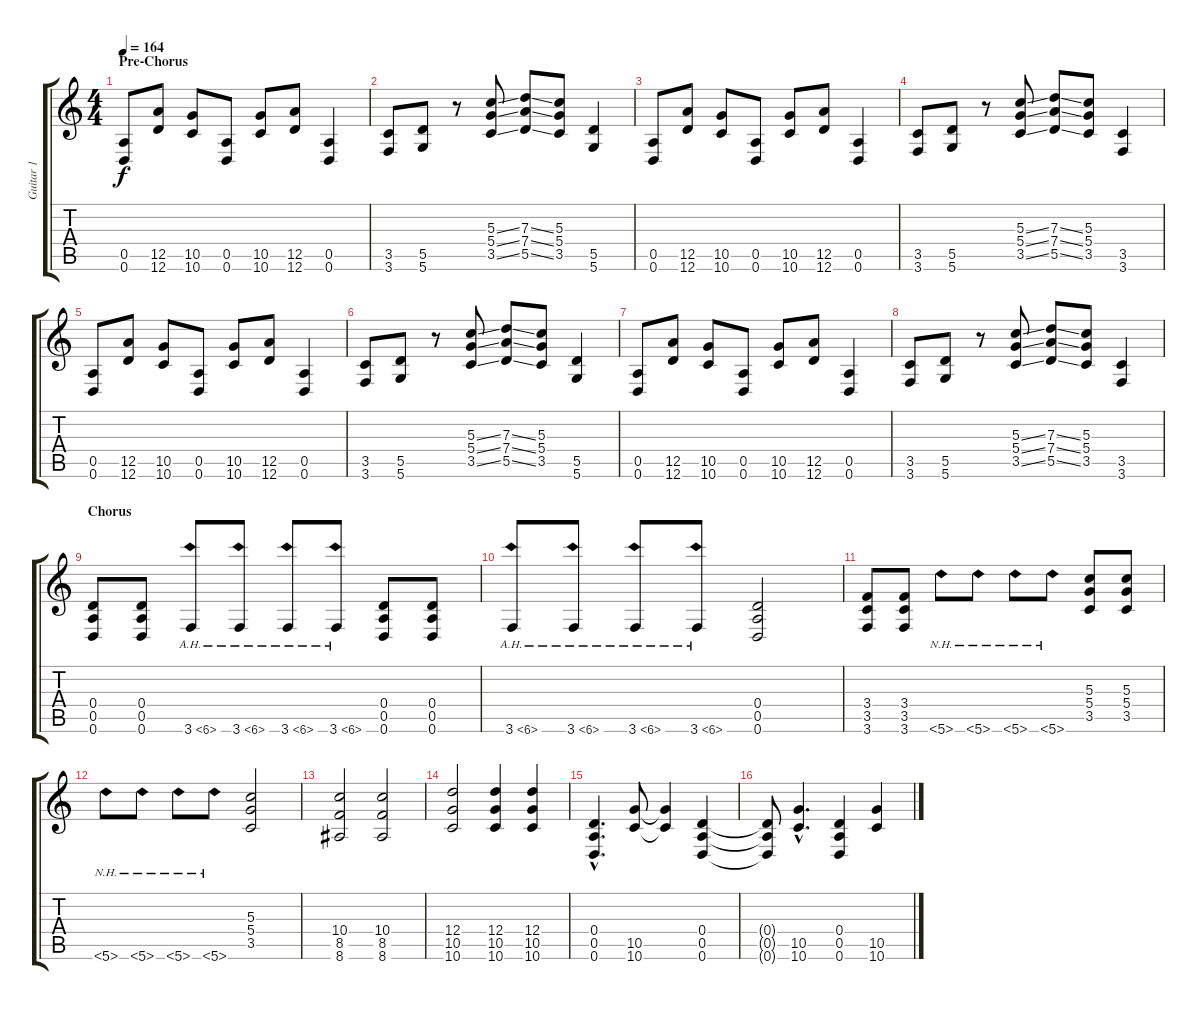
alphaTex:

\track ("Guitar 1" "Guitar 1") {instrument distortionguitar}
\staff {score tabs}
\tuning (E4 B3 G3 D3 A2 D2) {hide}
\ts (4 4)
\section ("" "Pre-Chorus")
\tempo 164
\clef g2
\ks c
(0.5 0.6).8{dy f} (12.5 12.6).8 (10.5 10.6).8 (0.5 0.6).8 (10.5 10.6).8 (12.5 12.6).8 (0.5 0.6).4 |
(3.5 3.6).8 (5.5 5.6).8 r.8 (5.3{ss} 5.4{ss} 3.5{ss}).8 (7.3{ss} 7.4{ss} 5.5{ss}).8 (5.3 5.4 3.5).8 (5.5 5.6).4 |
(0.5 0.6).8 (12.5 12.6).8 (10.5 10.6).8 (0.5 0.6).8 (10.5 10.6).8 (12.5 12.6).8 (0.5 0.6).4 |
(3.5 3.6).8 (5.5 5.6).8 r.8 (5.3{ss} 5.4{ss} 3.5{ss}).8 (7.3{ss} 7.4{ss} 5.5{ss}).8 (5.3 5.4 3.5).8 (3.5 3.6).4 |
(0.5 0.6).8 (12.5 12.6).8 (10.5 10.6).8 (0.5 0.6).8 (10.5 10.6).8 (12.5 12.6).8 (0.5 0.6).4 |
(3.5 3.6).8 (5.5 5.6).8 r.8 (5.3{ss} 5.4{ss} 3.5{ss}).8 (7.3{ss} 7.4{ss} 5.5{ss}).8 (5.3 5.4 3.5).8 (5.5 5.6).4 |
(0.5 0.6).8 (12.5 12.6).8 (10.5 10.6).8 (0.5 0.6).8 (10.5 10.6).8 (12.5 12.6).8 (0.5 0.6).4 |
(3.5 3.6).8 (5.5 5.6).8 r.8 (5.3{ss} 5.4{ss} 3.5{ss}).8 (7.3{ss} 7.4{ss} 5.5{ss}).8 (5.3 5.4 3.5).8 (3.5 3.6).4 |
\section ("" "Chorus")
(0.4 0.5 0.6).8 (0.4 0.5 0.6).8 3.6{ah 3}.8 3.6{ah 3}.8 3.6{ah 3}.8 3.6{ah 3}.8 (0.4 0.5 0.6).8 (0.4 0.5 0.6).8 |
3.6{ah 3}.8 3.6{ah 3}.8 3.6{ah 3}.8 3.6{ah 3}.8 (0.4 0.5 0.6).2 |
(3.4 3.5 3.6).8 (3.4 3.5 3.6).8 5.6{nh}.8 5.6{nh}.8 5.6{nh}.8 5.6{nh}.8 (5.3 5.4 3.5).8 (5.3 5.4 3.5).8 |
5.6{nh}.8 5.6{nh}.8 5.6{nh}.8 5.6{nh}.8 (5.3 5.4 3.5).2 |
(10.4 8.5 8.6).2 (10.4 8.5 8.6).2 |
(12.4 10.5 10.6).2 (12.4 10.5 10.6).4 (12.4 10.5 10.6).4 |
(0.4{hac} 0.5{hac} 0.6{hac}).4{d} (10.5 10.6).8 (10.5{t} 10.6{t}).4 (0.4 0.5 0.6).4 |
(0.4{t} 0.5{t} 0.6{t}).8 (10.5{hac} 10.6{hac}).4{d} (0.4 0.5 0.6).4 (10.5{ss} 10.6{ss}).4
